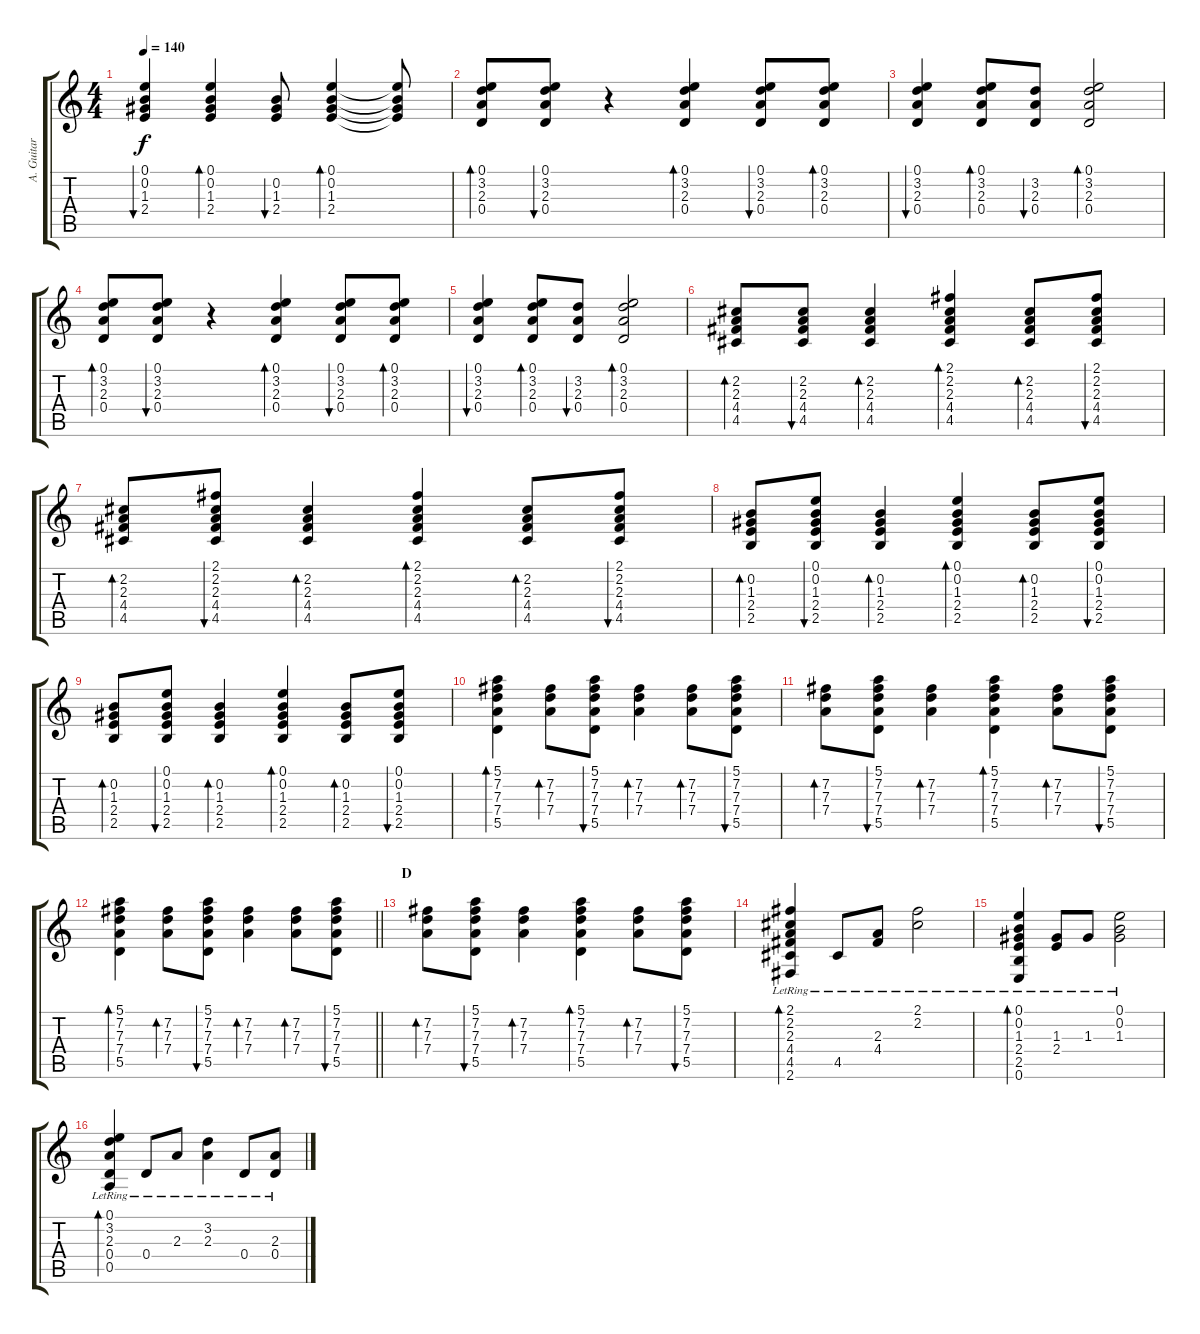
\track ("A. Guitar I" "A. Guitar ") {instrument acousticguitarsteel}
\staff {score tabs}
\tuning (E4 B3 G3 D3 A2 E2) {hide}
\ts (4 4)
\tempo 140
\clef g2
\ks c
(0.1 0.2 1.3 2.4).4{bu 60 dy f} (0.1 0.2 1.3 2.4).4{bd 60} (0.2 1.3 2.4).8{bu 60} (0.1 0.2 1.3 2.4).4{bd 60} (0.1{t} 0.2{t} 1.3{t} 2.4{t}).8 |
(0.1 3.2 2.3 0.4).8{bd 60} (0.1 3.2 2.3 0.4).8{bu 60} r.4 (0.1 3.2 2.3 0.4).4{bd 60} (0.1 3.2 2.3 0.4).8{bu 60} (0.1 3.2 2.3 0.4).8{bd 60} |
(0.1 3.2 2.3 0.4).4{bu 60} (0.1 3.2 2.3 0.4).8{bd 60} (3.2 2.3 0.4).8{bu 60} (0.1 3.2 2.3 0.4).2{bd 60} |
(0.1 3.2 2.3 0.4).8{bd 60} (0.1 3.2 2.3 0.4).8{bu 60} r.4 (0.1 3.2 2.3 0.4).4{bd 60} (0.1 3.2 2.3 0.4).8{bu 60} (0.1 3.2 2.3 0.4).8{bd 60} |
(0.1 3.2 2.3 0.4).4{bu 60} (0.1 3.2 2.3 0.4).8{bd 60} (3.2 2.3 0.4).8{bu 60} (0.1 3.2 2.3 0.4).2{bd 60} |
(2.2 2.3 4.4 4.5).8{bd 60} (2.2 2.3 4.4 4.5).8{bu 60} (2.2 2.3 4.4 4.5).4{bd 60} (2.1 2.2 2.3 4.4 4.5).4{bd 60} (2.2 2.3 4.4 4.5).8{bd 60} (2.1 2.2 2.3 4.4 4.5).8{bu 60} |
(2.2 2.3 4.4 4.5).8{bd 60} (2.1 2.2 2.3 4.4 4.5).8{bu 60} (2.2 2.3 4.4 4.5).4{bd 60} (2.1 2.2 2.3 4.4 4.5).4{bd 60} (2.2 2.3 4.4 4.5).8{bd 60} (2.1 2.2 2.3 4.4 4.5).8{bu 60} |
(0.2 1.3 2.4 2.5).8{bd 60} (0.1 0.2 1.3 2.4 2.5).8{bu 60} (0.2 1.3 2.4 2.5).4{bd 60} (0.1 0.2 1.3 2.4 2.5).4{bd 60} (0.2 1.3 2.4 2.5).8{bd 60} (0.1 0.2 1.3 2.4 2.5).8{bu 60} |
(0.2 1.3 2.4 2.5).8{bd 60} (0.1 0.2 1.3 2.4 2.5).8{bu 60} (0.2 1.3 2.4 2.5).4{bd 60} (0.1 0.2 1.3 2.4 2.5).4{bd 60} (0.2 1.3 2.4 2.5).8{bd 60} (0.1 0.2 1.3 2.4 2.5).8{bu 60} |
(5.1 7.2 7.3 7.4 5.5).4{bd 60} (7.2 7.3 7.4).8{bd 60} (5.1 7.2 7.3 7.4 5.5).8{bu 60} (7.2 7.3 7.4).4{bd 60} (7.2 7.3 7.4).8{bd 60} (5.1 7.2 7.3 7.4 5.5).8{bu 60} |
(7.2 7.3 7.4).8{bd 60} (5.1 7.2 7.3 7.4 5.5).8{bu 60} (7.2 7.3 7.4).4{bd 60} (5.1 7.2 7.3 7.4 5.5).4{bd 60} (7.2 7.3 7.4).8{bd 60} (5.1 7.2 7.3 7.4 5.5).8{bu 60} |
\barLineRight lightlight
(5.1 7.2 7.3 7.4 5.5).4{bd 60} (7.2 7.3 7.4).8{bd 60} (5.1 7.2 7.3 7.4 5.5).8{bu 60} (7.2 7.3 7.4).4{bd 60} (7.2 7.3 7.4).8{bd 60} (5.1 7.2 7.3 7.4 5.5).8{bu 60} |
\section ("" "D")
(7.2 7.3 7.4).8{bd 60} (5.1 7.2 7.3 7.4 5.5).8{bu 60} (7.2 7.3 7.4).4{bd 60} (5.1 7.2 7.3 7.4 5.5).4{bd 60} (7.2 7.3 7.4).8{bd 60} (5.1 7.2 7.3 7.4 5.5).8{bu 60} |
(2.1{lr} 2.2{lr} 2.3{lr} 4.4{lr} 4.5{lr} 2.6{lr}).4{bd 60} 4.5{lr}.8 (2.3{lr} 4.4{lr}).8 (2.1{lr} 2.2{lr}).2 |
(0.1{lr} 0.2{lr} 1.3{lr} 2.4{lr} 2.5{lr} 0.6{lr}).4{bd 60} (1.3{lr} 2.4{lr}).8 1.3{lr}.8 (0.1{lr} 0.2{lr} 1.3{lr}).2 |
(0.1{lr} 3.2{lr} 2.3{lr} 0.4{lr} 0.5{lr}).4{bd 60} 0.4{lr}.8 2.3{lr}.8 (3.2{lr} 2.3{lr}).4 0.4{lr}.8 (2.3{lr} 0.4{lr}).8
